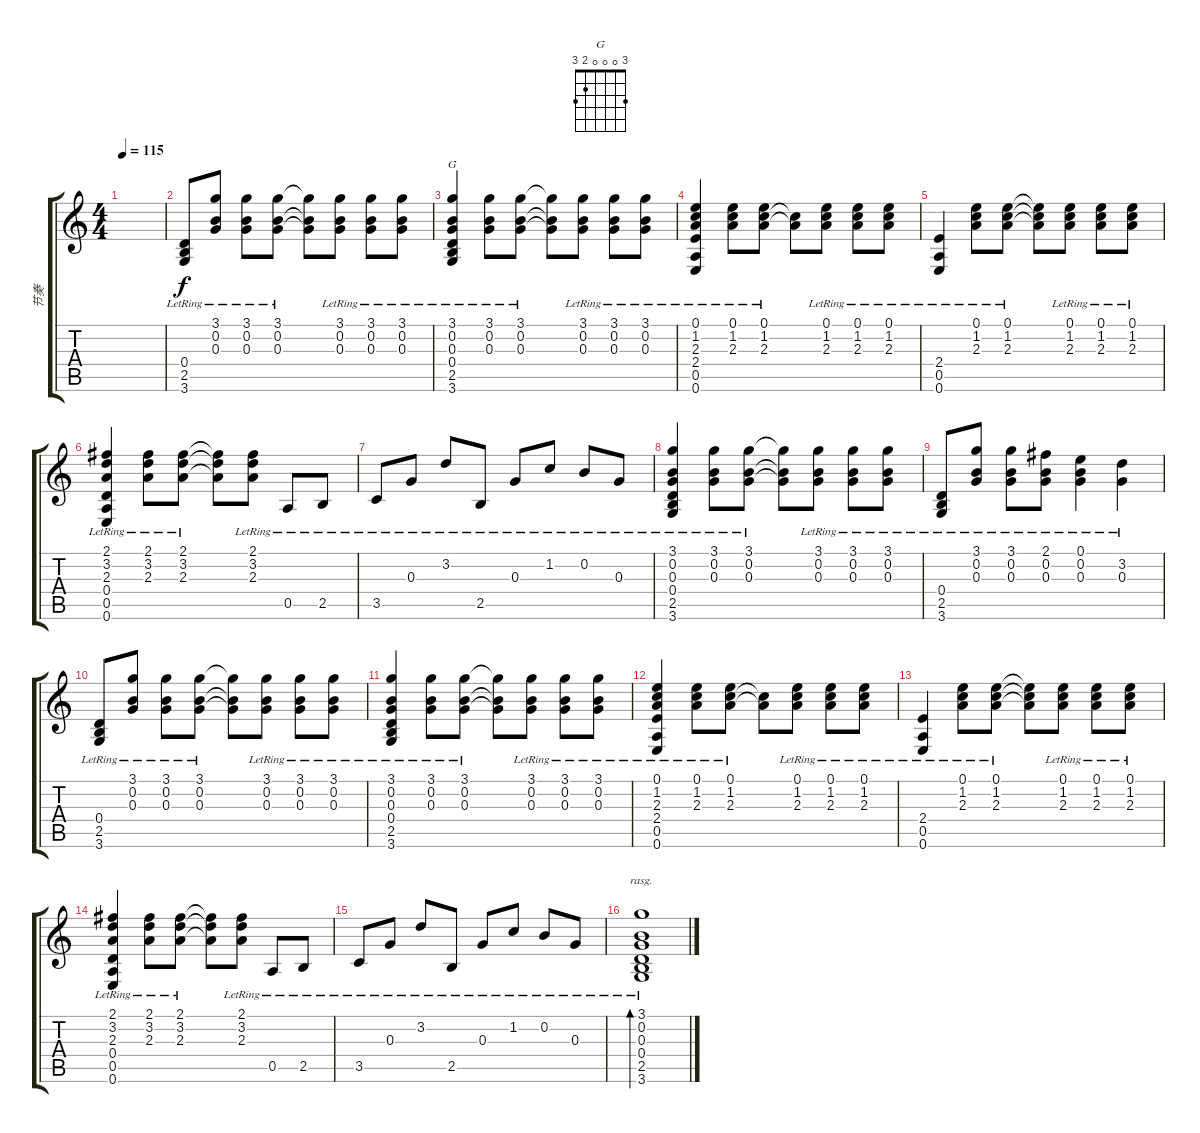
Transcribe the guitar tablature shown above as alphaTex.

\track ("节奏" "节奏") {instrument acousticguitarsteel}
\staff {score tabs}
\tuning (E4 B3 G3 D3 A2 E2) {hide}
\chord ("G" 3 0 0 0 2 3)
\ts (4 4)
\tempo 115
\clef g2
\ks c
|
(0.4{lr} 2.5{lr} 3.6{lr}).8 (3.1{lr} 0.2{lr} 0.3{lr}).8 (3.1{lr} 0.2{lr} 0.3{lr}).8 (3.1{lr} 0.2{lr} 0.3{lr}).8 (3.1{t} 0.2{t} 0.3{t}).8 (3.1{lr} 0.2{lr} 0.3{lr}).8 (3.1{lr} 0.2{lr} 0.3{lr}).8 (3.1{lr} 0.2{lr} 0.3{lr}).8 |
(3.1{lr} 0.2{lr} 0.3{lr} 0.4{lr} 2.5{lr} 3.6{lr}).4{ch "G"} (3.1{lr} 0.2{lr} 0.3{lr}).8 (3.1{lr} 0.2{lr} 0.3{lr}).8 (3.1{t} 0.2{t} 0.3{t}).8 (3.1{lr} 0.2{lr} 0.3{lr}).8 (3.1{lr} 0.2{lr} 0.3{lr}).8 (3.1{lr} 0.2{lr} 0.3{lr}).8 |
(0.1 1.2{lr} 2.3{lr} 2.4{lr} 0.5{lr} 0.6{lr}).4 (0.1 1.2{lr} 2.3{lr}).8 (0.1 1.2{lr} 2.3{lr}).8 (1.2{t} 2.3{t}).8 (0.1 1.2{lr} 2.3{lr}).8 (0.1 1.2{lr} 2.3{lr}).8 (0.1 1.2{lr} 2.3{lr}).8 |
(2.4{lr} 0.5{lr} 0.6{lr}).4 (0.1{lr} 1.2{lr} 2.3{lr}).8 (0.1{lr} 1.2{lr} 2.3{lr}).8 (0.1{t} 1.2{t} 2.3{t}).8 (0.1{lr} 1.2{lr} 2.3{lr}).8 (0.1{lr} 1.2{lr} 2.3{lr}).8 (0.1{lr} 1.2{lr} 2.3{lr}).8 |
(2.1{lr} 3.2{lr} 2.3{lr} 0.4{lr} 0.5{lr} 0.6{lr}).4 (2.1{lr} 3.2{lr} 2.3{lr}).8 (2.1{lr} 3.2{lr} 2.3{lr}).8 (2.1{t} 3.2{t} 2.3{t}).8 (2.1{lr} 3.2{lr} 2.3{lr}).8 0.5{lr}.8 2.5{lr}.8 |
3.5{lr}.8 0.3{lr}.8 3.2{lr}.8 2.5{lr}.8 0.3{lr}.8 1.2{lr}.8 0.2{lr}.8 0.3{lr}.8 |
(3.1{lr} 0.2{lr} 0.3{lr} 0.4{lr} 2.5{lr} 3.6{lr}).4 (3.1{lr} 0.2{lr} 0.3{lr}).8 (3.1{lr} 0.2{lr} 0.3{lr}).8 (3.1{t} 0.2{t} 0.3{t}).8 (3.1{lr} 0.2{lr} 0.3{lr}).8 (3.1{lr} 0.2{lr} 0.3{lr}).8 (3.1{lr} 0.2{lr} 0.3{lr}).8 |
(0.4{lr} 2.5{lr} 3.6{lr}).8 (3.1{lr} 0.2{lr} 0.3{lr}).8 (3.1{lr} 0.2{lr} 0.3{lr}).8 (2.1{lr} 0.2{lr} 0.3{lr}).8 (0.1{lr} 0.2{lr} 0.3{lr}).4 (3.2{lr} 0.3{lr}).4 |
(0.4{lr} 2.5{lr} 3.6{lr}).8 (3.1{lr} 0.2{lr} 0.3{lr}).8 (3.1{lr} 0.2{lr} 0.3{lr}).8 (3.1{lr} 0.2{lr} 0.3{lr}).8 (3.1{t} 0.2{t} 0.3{t}).8 (3.1{lr} 0.2{lr} 0.3{lr}).8 (3.1{lr} 0.2{lr} 0.3{lr}).8 (3.1{lr} 0.2{lr} 0.3{lr}).8 |
(3.1{lr} 0.2{lr} 0.3{lr} 0.4{lr} 2.5{lr} 3.6{lr}).4 (3.1{lr} 0.2{lr} 0.3{lr}).8 (3.1{lr} 0.2{lr} 0.3{lr}).8 (3.1{t} 0.2{t} 0.3{t}).8 (3.1{lr} 0.2{lr} 0.3{lr}).8 (3.1{lr} 0.2{lr} 0.3{lr}).8 (3.1{lr} 0.2{lr} 0.3{lr}).8 |
(0.1 1.2{lr} 2.3{lr} 2.4{lr} 0.5{lr} 0.6{lr}).4 (0.1 1.2{lr} 2.3{lr}).8 (0.1 1.2{lr} 2.3{lr}).8 (1.2{t} 2.3{t}).8 (0.1 1.2{lr} 2.3{lr}).8 (0.1 1.2{lr} 2.3{lr}).8 (0.1 1.2{lr} 2.3{lr}).8 |
(2.4{lr} 0.5{lr} 0.6{lr}).4 (0.1{lr} 1.2{lr} 2.3{lr}).8 (0.1{lr} 1.2{lr} 2.3{lr}).8 (0.1{t} 1.2{t} 2.3{t}).8 (0.1{lr} 1.2{lr} 2.3{lr}).8 (0.1{lr} 1.2{lr} 2.3{lr}).8 (0.1{lr} 1.2{lr} 2.3{lr}).8 |
(2.1{lr} 3.2{lr} 2.3{lr} 0.4{lr} 0.5{lr} 0.6{lr}).4 (2.1{lr} 3.2{lr} 2.3{lr}).8 (2.1{lr} 3.2{lr} 2.3{lr}).8 (2.1{t} 3.2{t} 2.3{t}).8 (2.1{lr} 3.2{lr} 2.3{lr}).8 0.5{lr}.8 2.5{lr}.8 |
3.5{lr}.8 0.3{lr}.8 3.2{lr}.8 2.5{lr}.8 0.3{lr}.8 1.2{lr}.8 0.2{lr}.8 0.3{lr}.8 |
(3.1{lr} 0.2{lr} 0.3{lr} 0.4{lr} 2.5{lr} 3.6{lr}).1{bd 480 rasg ii}
